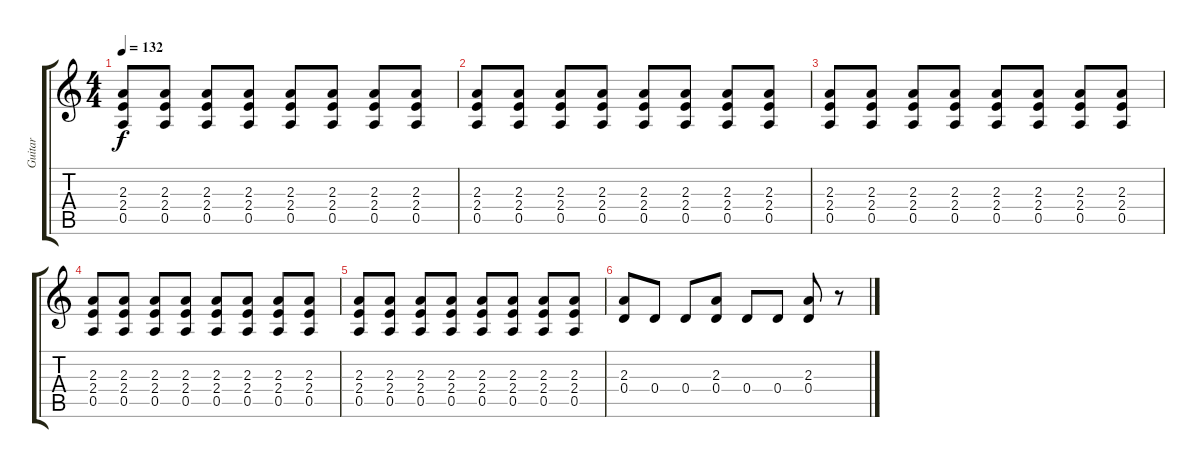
\track ("Guitar" "Guitar") {instrument overdrivenguitar}
\staff {score tabs}
\tuning (E4 B3 G3 D3 A2 E2) {hide}
\ts (4 4)
\tempo 132
\clef g2
\ks c
(2.3 2.4 0.5).8{dy f} (2.3 2.4 0.5).8 (2.3 2.4 0.5).8 (2.3 2.4 0.5).8 (2.3 2.4 0.5).8 (2.3 2.4 0.5).8 (2.3 2.4 0.5).8 (2.3 2.4 0.5).8 |
(2.3 2.4 0.5).8 (2.3 2.4 0.5).8 (2.3 2.4 0.5).8 (2.3 2.4 0.5).8 (2.3 2.4 0.5).8 (2.3 2.4 0.5).8 (2.3 2.4 0.5).8 (2.3 2.4 0.5).8 |
(2.3 2.4 0.5).8 (2.3 2.4 0.5).8 (2.3 2.4 0.5).8 (2.3 2.4 0.5).8 (2.3 2.4 0.5).8 (2.3 2.4 0.5).8 (2.3 2.4 0.5).8 (2.3 2.4 0.5).8 |
(2.3 2.4 0.5).8 (2.3 2.4 0.5).8 (2.3 2.4 0.5).8 (2.3 2.4 0.5).8 (2.3 2.4 0.5).8 (2.3 2.4 0.5).8 (2.3 2.4 0.5).8 (2.3 2.4 0.5).8 |
(2.3 2.4 0.5).8 (2.3 2.4 0.5).8 (2.3 2.4 0.5).8 (2.3 2.4 0.5).8 (2.3 2.4 0.5).8 (2.3 2.4 0.5).8 (2.3 2.4 0.5).8 (2.3 2.4 0.5).8 |
(2.3 0.4).8 0.4.8 0.4.8 (2.3 0.4).8 0.4.8 0.4.8 (2.3 0.4).8 r.8
